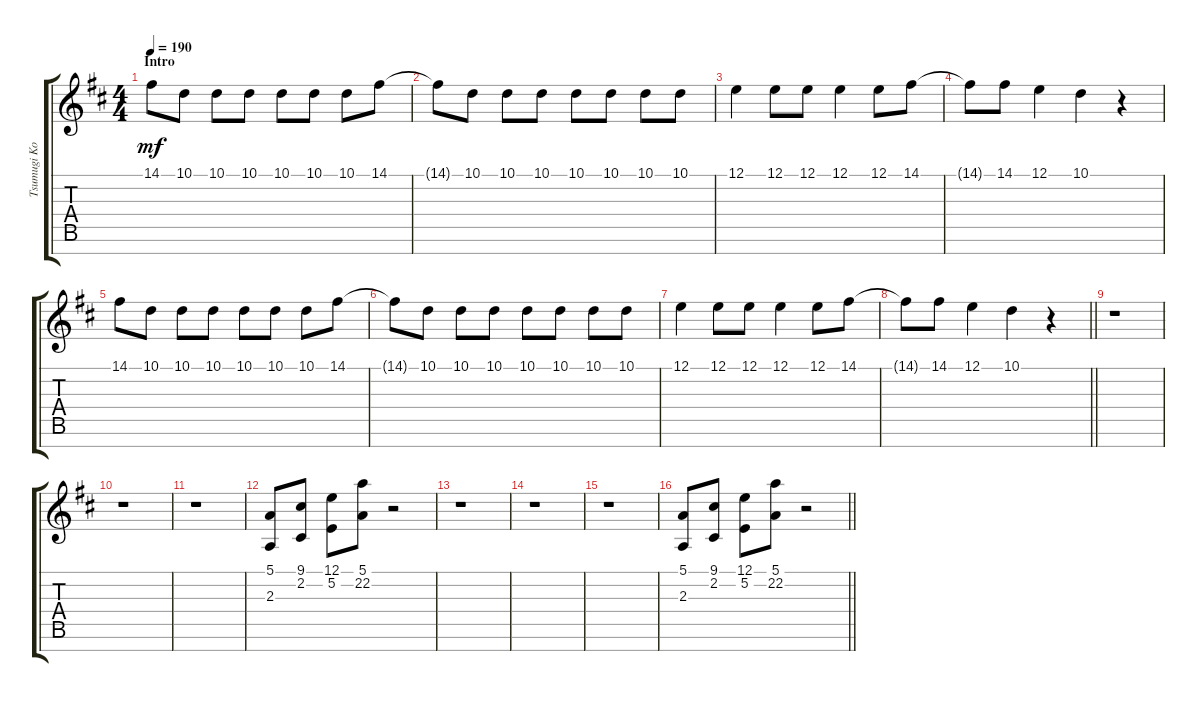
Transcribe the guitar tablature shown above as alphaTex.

\track ("Tsumugi Kotobuki (Synth Lead)" "Tsumugi Ko") {instrument lead7fifths}
\staff {score tabs}
\tuning (E4 B3 G3 D3 A2 E2 B1) {hide}
\ts (4 4)
\section ("" "Intro")
\tempo 190
\clef g2
\ks d
14.1.8{dy mf instrument lead7fifths} 10.1.8 10.1.8 10.1.8 10.1.8 10.1.8 10.1.8 14.1.8 |
14.1{t}.8 10.1.8 10.1.8 10.1.8 10.1.8 10.1.8 10.1.8 10.1.8 |
12.1.4 12.1.8 12.1.8 12.1.4 12.1.8 14.1.8 |
14.1{t}.8 14.1.8 12.1.4 10.1.4 r.4 |
14.1.8 10.1.8 10.1.8 10.1.8 10.1.8 10.1.8 10.1.8 14.1.8 |
14.1{t}.8 10.1.8 10.1.8 10.1.8 10.1.8 10.1.8 10.1.8 10.1.8 |
12.1.4 12.1.8 12.1.8 12.1.4 12.1.8 14.1.8 |
\barLineRight lightlight
14.1{t}.8 14.1.8 12.1.4 10.1.4 r.4 |
\section ("" "")
r.1 |
r.1 |
r.1 |
(5.1 2.3).8 (9.1 2.2).8 (12.1 5.2).8 (5.1 22.2).8 r.2 |
r.1 |
r.1 |
r.1 |
\barLineRight lightlight
(5.1 2.3).8 (9.1 2.2).8 (12.1 5.2).8 (5.1 22.2).8 r.2
